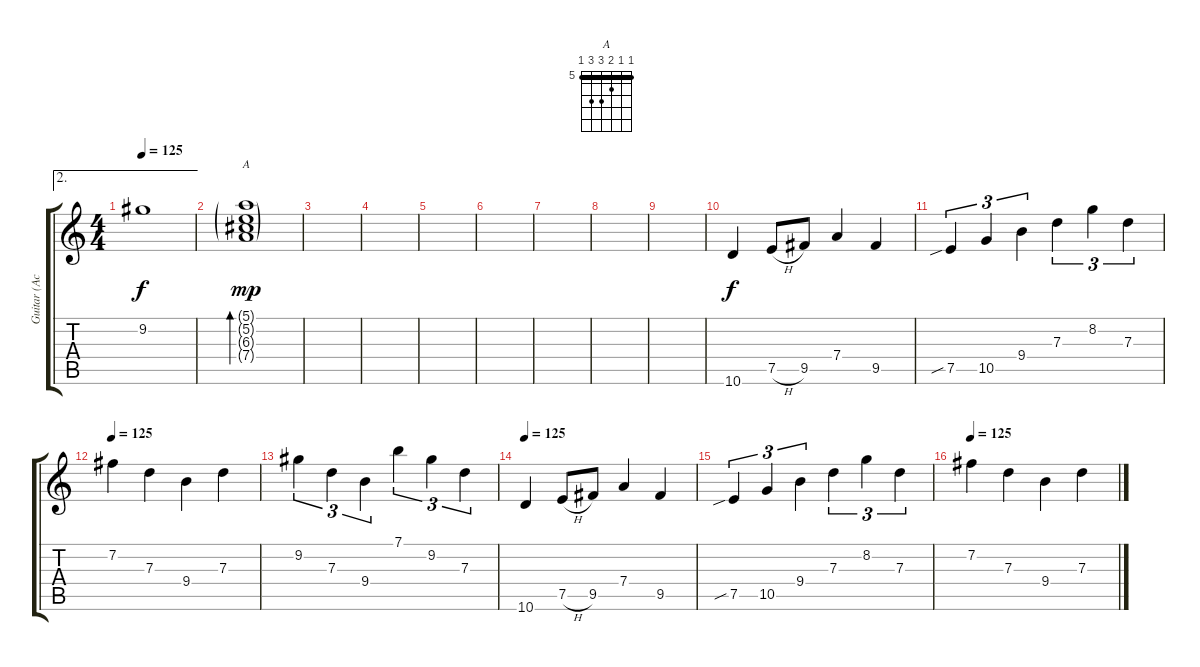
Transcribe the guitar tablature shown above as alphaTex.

\track ("Guitar (Acoustic) - Tal" "Guitar (Ac") {instrument acousticguitarsteel}
\staff {score tabs}
\tuning (E4 B3 G3 D3 A2 E2) {hide}
\chord ("A" 5 5 6 7 7 5) {firstfret 5 barre 5}
\ae 2
\ts (4 4)
\tempo 125
\clef g2
\ks c
9.2.1{dy f} |
(5.1{g} 5.2{g} 6.3{g} 7.4{g}).1{bd 240 ch "A" dy mp instrument acousticguitarsteel} |
|
|
|
|
|
|
|
10.6.4{dy f volume 16 instrument electricguitarclean} 7.5{h}.8 9.5.8 7.4.4 9.5.4 |
7.5{sib}.4{tu (3 2)} 10.5.4{tu (3 2)} 9.4.4{tu (3 2)} 7.3.4{tu (3 2)} 8.2.4{tu (3 2)} 7.3.4{tu (3 2)} |
\tempo 125
7.2.4 7.3.4 9.4.4 7.3.4 |
9.2.4{tu (3 2)} 7.3.4{tu (3 2)} 9.4.4{tu (3 2)} 7.1.4{tu (3 2)} 9.2.4{tu (3 2)} 7.3.4{tu (3 2)} |
\tempo 125
10.6.4{volume 16 instrument electricguitarclean} 7.5{h}.8 9.5.8 7.4.4 9.5.4 |
7.5{sib}.4{tu (3 2)} 10.5.4{tu (3 2)} 9.4.4{tu (3 2)} 7.3.4{tu (3 2)} 8.2.4{tu (3 2)} 7.3.4{tu (3 2)} |
\tempo 125
7.2.4 7.3.4 9.4.4 7.3.4
